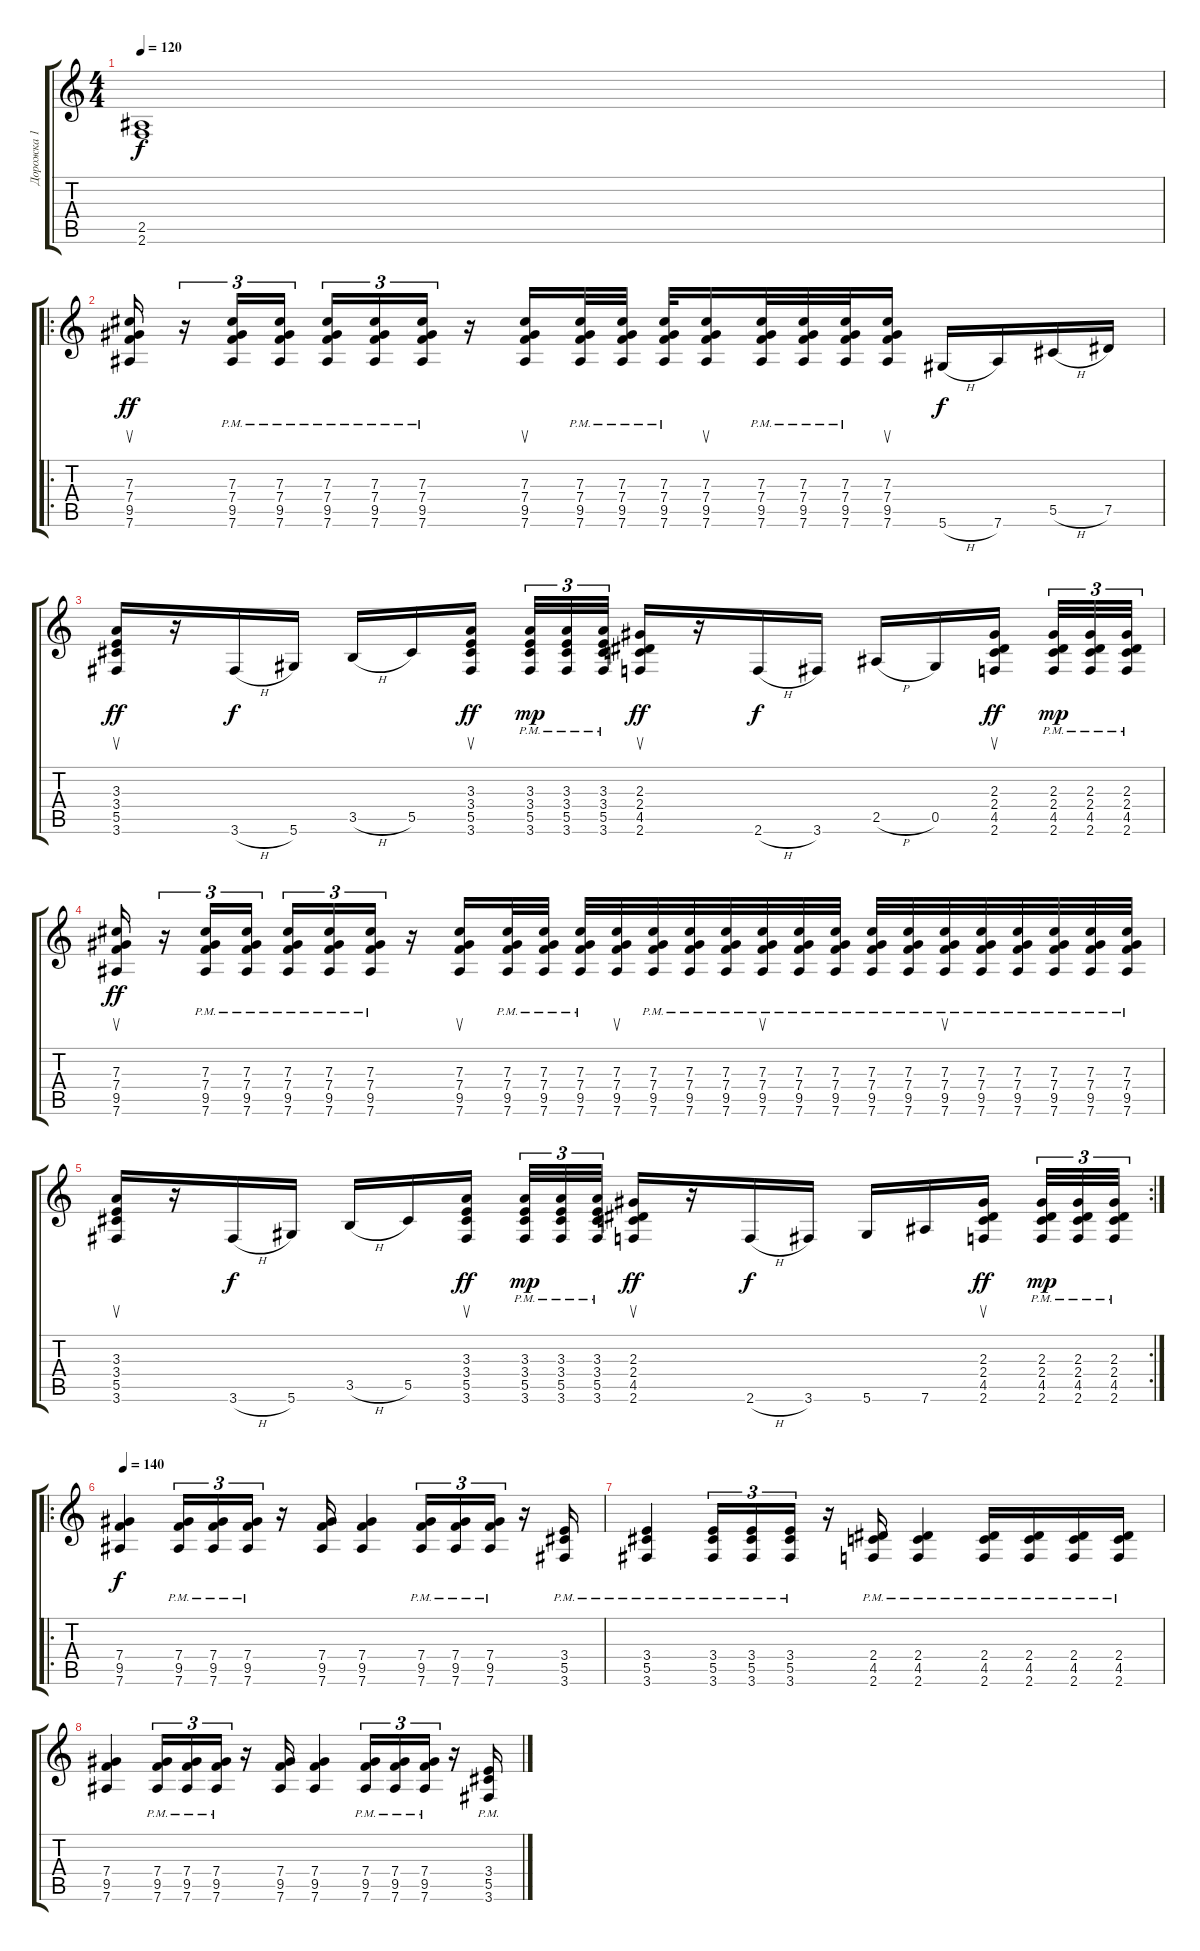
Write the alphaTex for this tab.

\track ("Дорожка 1" "Дорожка 1") {instrument overdrivenguitar}
\staff {score tabs}
\tuning (Eb4 Bb3 Gb3 Db3 Ab2 Eb2) {hide}
\ts (4 4)
\tempo 120
\clef g2
\ks c
(2.5{t} 2.6{t}).1{dy f} |
\ro
(7.3 7.4 9.5 7.6).16{su dy ff} r.16{tu (3 2)} (7.3{pm} 7.4{pm} 9.5{pm} 7.6{pm}).16{tu (3 2)} (7.3{pm} 7.4{pm} 9.5{pm} 7.6{pm}).16{tu (3 2) beam splitsecondary} (7.3{pm} 7.4{pm} 9.5{pm} 7.6{pm}).16{tu (3 2)} (7.3{pm} 7.4{pm} 9.5{pm} 7.6{pm}).16{tu (3 2)} (7.3{pm} 7.4{pm} 9.5{pm} 7.6{pm}).16{tu (3 2)} r.16 (7.3 7.4 9.5 7.6).16{su} (7.3{pm} 7.4{pm} 9.5{pm} 7.6{pm}).32 (7.3{pm} 7.4{pm} 9.5{pm} 7.6{pm}).32 (7.3{pm} 7.4{pm} 9.5{pm} 7.6{pm}).32 (7.3 7.4 9.5 7.6).16{su} (7.3{pm} 7.4{pm} 9.5{pm} 7.6{pm}).32 (7.3{pm} 7.4{pm} 9.5{pm} 7.6{pm}).32 (7.3{pm} 7.4{pm} 9.5{pm} 7.6{pm}).32 (7.3 7.4 9.5 7.6).16{su} 5.6{h}.16{dy f} 7.6.16 5.5{h}.16 7.5.16 |
(3.3 3.4 5.5 3.6).16{su dy ff} r.16 3.6{h}.16{dy f} 5.6.16 3.5{h}.16 5.5.16 (3.3 3.4 5.5 3.6).16{su dy ff beam splitsecondary} (3.3{pm} 3.4{pm} 5.5{pm} 3.6{pm}).32{tu (3 2) dy mp} (3.3{pm} 3.4{pm} 5.5{pm} 3.6{pm}).32{tu (3 2)} (3.3{pm} 3.4{pm} 5.5{pm} 3.6{pm}).32{tu (3 2)} (2.3 2.4 4.5 2.6).16{su dy ff} r.16 2.6{h}.16{dy f} 3.6.16 2.5{h}.16 0.5.16 (2.3 2.4 4.5 2.6).16{su dy ff beam splitsecondary} (2.3{pm} 2.4{pm} 4.5{pm} 2.6{pm}).32{tu (3 2) dy mp} (2.3{pm} 2.4{pm} 4.5{pm} 2.6{pm}).32{tu (3 2)} (2.3{pm} 2.4{pm} 4.5{pm} 2.6{pm}).32{tu (3 2)} |
(7.3 7.4 9.5 7.6).16{su dy ff} r.16{tu (3 2)} (7.3{pm} 7.4{pm} 9.5{pm} 7.6{pm}).16{tu (3 2)} (7.3{pm} 7.4{pm} 9.5{pm} 7.6{pm}).16{tu (3 2) beam splitsecondary} (7.3{pm} 7.4{pm} 9.5{pm} 7.6{pm}).16{tu (3 2)} (7.3{pm} 7.4{pm} 9.5{pm} 7.6{pm}).16{tu (3 2)} (7.3{pm} 7.4{pm} 9.5{pm} 7.6{pm}).16{tu (3 2)} r.16 (7.3 7.4 9.5 7.6).16{su} (7.3{pm} 7.4{pm} 9.5{pm} 7.6{pm}).32 (7.3{pm} 7.4{pm} 9.5{pm} 7.6{pm}).32 (7.3{pm} 7.4{pm} 9.5{pm} 7.6{pm}).32 (7.3 7.4 9.5 7.6).32{su} (7.3{pm} 7.4{pm} 9.5{pm} 7.6{pm}).32 (7.3{pm} 7.4{pm} 9.5{pm} 7.6{pm}).32 (7.3{pm} 7.4{pm} 9.5{pm} 7.6{pm}).32 (7.3{pm} 7.4{pm} 9.5{pm} 7.6{pm}).32{su} (7.3{pm} 7.4{pm} 9.5{pm} 7.6{pm}).32 (7.3{pm} 7.4{pm} 9.5{pm} 7.6{pm}).32 (7.3{pm} 7.4{pm} 9.5{pm} 7.6{pm}).32 (7.3{pm} 7.4{pm} 9.5{pm} 7.6{pm}).32 (7.3{pm} 7.4{pm} 9.5{pm} 7.6{pm}).32{su} (7.3{pm} 7.4{pm} 9.5{pm} 7.6{pm}).32 (7.3{pm} 7.4{pm} 9.5{pm} 7.6{pm}).32 (7.3{pm} 7.4{pm} 9.5{pm} 7.6{pm}).32 (7.3{pm} 7.4{pm} 9.5{pm} 7.6{pm}).32 (7.3{pm} 7.4{pm} 9.5{pm} 7.6{pm}).32 |
\rc 2
(3.3 3.4 5.5 3.6).16{su} r.16 3.6{h}.16{dy f} 5.6.16 3.5{h}.16 5.5.16 (3.3 3.4 5.5 3.6).16{su dy ff beam splitsecondary} (3.3{pm} 3.4{pm} 5.5{pm} 3.6{pm}).32{tu (3 2) dy mp} (3.3{pm} 3.4{pm} 5.5{pm} 3.6{pm}).32{tu (3 2)} (3.3{pm} 3.4{pm} 5.5{pm} 3.6{pm}).32{tu (3 2)} (2.3 2.4 4.5 2.6).16{su dy ff} r.16 2.6{h}.16{dy f} 3.6.16 5.6.16 7.6.16 (2.3 2.4 4.5 2.6).16{su dy ff beam splitsecondary} (2.3{pm} 2.4{pm} 4.5{pm} 2.6{pm}).32{tu (3 2) dy mp} (2.3{pm} 2.4{pm} 4.5{pm} 2.6{pm}).32{tu (3 2)} (2.3{pm} 2.4{pm} 4.5{pm} 2.6{pm}).32{tu (3 2)} |
\ro
\tempo 140
(7.4 9.5 7.6).4{dy f} (7.4{pm} 9.5{pm} 7.6{pm}).16{tu (3 2)} (7.4{pm} 9.5{pm} 7.6{pm}).16{tu (3 2)} (7.4{pm} 9.5{pm} 7.6{pm}).16{tu (3 2)} r.16 (7.4 9.5 7.6).16 (7.4 9.5 7.6).4 (7.4{pm} 9.5{pm} 7.6{pm}).16{tu (3 2)} (7.4{pm} 9.5{pm} 7.6{pm}).16{tu (3 2)} (7.4{pm} 9.5{pm} 7.6{pm}).16{tu (3 2)} r.16 (3.4{pm} 5.5{pm} 3.6{pm}).16 |
(3.4{pm} 5.5{pm} 3.6{pm}).4 (3.4{pm} 5.5{pm} 3.6{pm}).16{tu (3 2)} (3.4{pm} 5.5{pm} 3.6{pm}).16{tu (3 2)} (3.4{pm} 5.5{pm} 3.6{pm}).16{tu (3 2)} r.16 (2.4{pm} 4.5{pm} 2.6{pm}).16 (2.4{pm} 4.5{pm} 2.6{pm}).4 (2.4{pm} 4.5{pm} 2.6{pm}).16 (2.4{pm} 4.5{pm} 2.6{pm}).16 (2.4{pm} 4.5{pm} 2.6{pm}).16 (2.4{pm} 4.5{pm} 2.6{pm}).16 |
(7.4 9.5 7.6).4 (7.4{pm} 9.5{pm} 7.6{pm}).16{tu (3 2)} (7.4{pm} 9.5{pm} 7.6{pm}).16{tu (3 2)} (7.4{pm} 9.5{pm} 7.6{pm}).16{tu (3 2)} r.16 (7.4 9.5 7.6).16 (7.4 9.5 7.6).4 (7.4{pm} 9.5{pm} 7.6{pm}).16{tu (3 2)} (7.4{pm} 9.5{pm} 7.6{pm}).16{tu (3 2)} (7.4{pm} 9.5{pm} 7.6{pm}).16{tu (3 2)} r.16 (3.4{pm} 5.5{pm} 3.6{pm}).16
